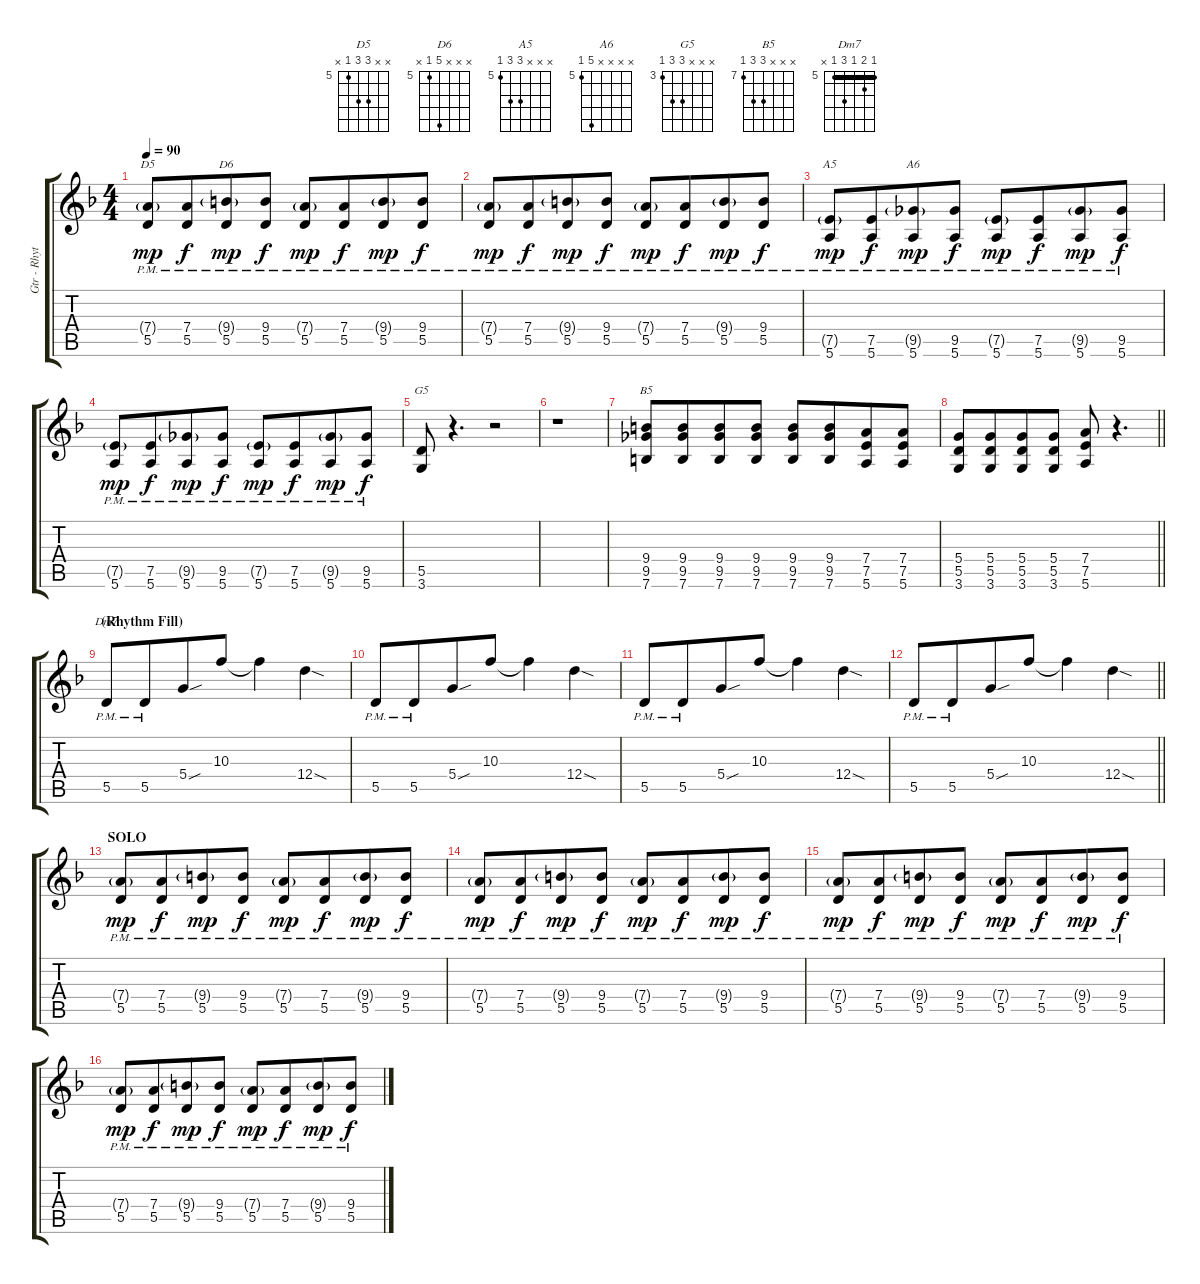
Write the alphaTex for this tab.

\track ("Gtr - Rhythm" "Gtr - Rhyt") {instrument overdrivenguitar}
\staff {score tabs}
\tuning (E4 B3 G3 D3 A2 E2) {hide}
\chord ("D5" x x 7 7 5 x) {firstfret 5}
\chord ("D6" x x x 9 5 x) {firstfret 5}
\chord ("A5" x x x 7 7 5) {firstfret 5}
\chord ("A6" x x x x 9 5) {firstfret 5}
\chord ("G5" x x x 5 5 3) {firstfret 3}
\chord ("B5" x x x 9 9 7) {firstfret 7}
\chord ("Dm7" 5 6 5 7 5 x) {firstfret 5 barre 5}
\ts (4 4)
\tempo 90
\clef g2
\ks dminor
(7.4{g} 5.5{pm}).8{ch "D5" dy mp} (7.4{pm} 5.5{pm}).8{dy f beam merge} (9.4{g} 5.5{pm}).8{ch "D6" dy mp} (9.4{pm} 5.5{pm}).8{dy f} (7.4{g} 5.5{pm}).8{dy mp} (7.4{pm} 5.5{pm}).8{dy f beam merge} (9.4{g} 5.5{pm}).8{dy mp} (9.4{pm} 5.5{pm}).8{dy f} |
(7.4{g} 5.5{pm}).8{dy mp} (7.4{pm} 5.5{pm}).8{dy f beam merge} (9.4{g} 5.5{pm}).8{dy mp} (9.4{pm} 5.5{pm}).8{dy f} (7.4{g} 5.5{pm}).8{dy mp} (7.4{pm} 5.5{pm}).8{dy f beam merge} (9.4{g} 5.5{pm}).8{dy mp} (9.4{pm} 5.5{pm}).8{dy f} |
(7.5{g} 5.6{pm}).8{ch "A5" dy mp} (7.5{pm} 5.6{pm}).8{dy f beam merge} (9.5{g} 5.6{pm}).8{ch "A6" dy mp} (9.5{pm} 5.6{pm}).8{dy f} (7.5{g} 5.6{pm}).8{dy mp} (7.5{pm} 5.6{pm}).8{dy f beam merge} (9.5{g} 5.6{pm}).8{dy mp} (9.5{pm} 5.6{pm}).8{dy f} |
(7.5{g} 5.6{pm}).8{dy mp} (7.5{pm} 5.6{pm}).8{dy f beam merge} (9.5{g} 5.6{pm}).8{dy mp} (9.5{pm} 5.6{pm}).8{dy f} (7.5{g} 5.6{pm}).8{dy mp} (7.5{pm} 5.6{pm}).8{dy f beam merge} (9.5{g} 5.6{pm}).8{dy mp} (9.5{pm} 5.6{pm}).8{dy f} |
(5.5 3.6).8{ch "G5"} r.4{d} r.2 |
r.1 |
(9.4 9.5 7.6).8{ch "B5"} (9.4 9.5 7.6).8{beam merge} (9.4 9.5 7.6).8 (9.4 9.5 7.6).8 (9.4 9.5 7.6).8 (9.4 9.5 7.6).8{beam merge} (7.4 7.5 5.6).8 (7.4 7.5 5.6).8 |
\barLineRight lightlight
(5.4 5.5 3.6).8 (5.4 5.5 3.6).8{beam merge} (5.4 5.5 3.6).8 (5.4 5.5 3.6).8{beam split} (7.4 7.5 5.6).8 r.4{d} |
\section ("" "(Rhythm Fill)")
5.5{pm}.8{ch "Dm7"} 5.5{pm}.8{beam merge} 5.4{sou}.8 10.3.8 10.3{t}.4 12.4{sod}.4 |
5.5{pm}.8 5.5{pm}.8{beam merge} 5.4{sou}.8 10.3.8 10.3{t}.4 12.4{sod}.4 |
5.5{pm}.8 5.5{pm}.8{beam merge} 5.4{sou}.8 10.3.8 10.3{t}.4 12.4{sod}.4 |
\barLineRight lightlight
5.5{pm}.8 5.5{pm}.8{beam merge} 5.4{sou}.8 10.3.8 10.3{t}.4 12.4{sod}.4 |
\section ("" "SOLO")
(7.4{g} 5.5{pm}).8{dy mp} (7.4{pm} 5.5{pm}).8{dy f beam merge} (9.4{g} 5.5{pm}).8{dy mp} (9.4{pm} 5.5{pm}).8{dy f} (7.4{g} 5.5{pm}).8{dy mp} (7.4{pm} 5.5{pm}).8{dy f beam merge} (9.4{g} 5.5{pm}).8{dy mp} (9.4{pm} 5.5{pm}).8{dy f} |
(7.4{g} 5.5{pm}).8{dy mp} (7.4{pm} 5.5{pm}).8{dy f beam merge} (9.4{g} 5.5{pm}).8{dy mp} (9.4{pm} 5.5{pm}).8{dy f} (7.4{g} 5.5{pm}).8{dy mp} (7.4{pm} 5.5{pm}).8{dy f beam merge} (9.4{g} 5.5{pm}).8{dy mp} (9.4{pm} 5.5{pm}).8{dy f} |
(7.4{g} 5.5{pm}).8{dy mp} (7.4{pm} 5.5{pm}).8{dy f beam merge} (9.4{g} 5.5{pm}).8{dy mp} (9.4{pm} 5.5{pm}).8{dy f} (7.4{g} 5.5{pm}).8{dy mp} (7.4{pm} 5.5{pm}).8{dy f beam merge} (9.4{g} 5.5{pm}).8{dy mp} (9.4{pm} 5.5{pm}).8{dy f} |
(7.4{g} 5.5{pm}).8{dy mp} (7.4{pm} 5.5{pm}).8{dy f beam merge} (9.4{g} 5.5{pm}).8{dy mp} (9.4{pm} 5.5{pm}).8{dy f} (7.4{g} 5.5{pm}).8{dy mp} (7.4{pm} 5.5{pm}).8{dy f beam merge} (9.4{g} 5.5{pm}).8{dy mp} (9.4{pm} 5.5{pm}).8{dy f}
